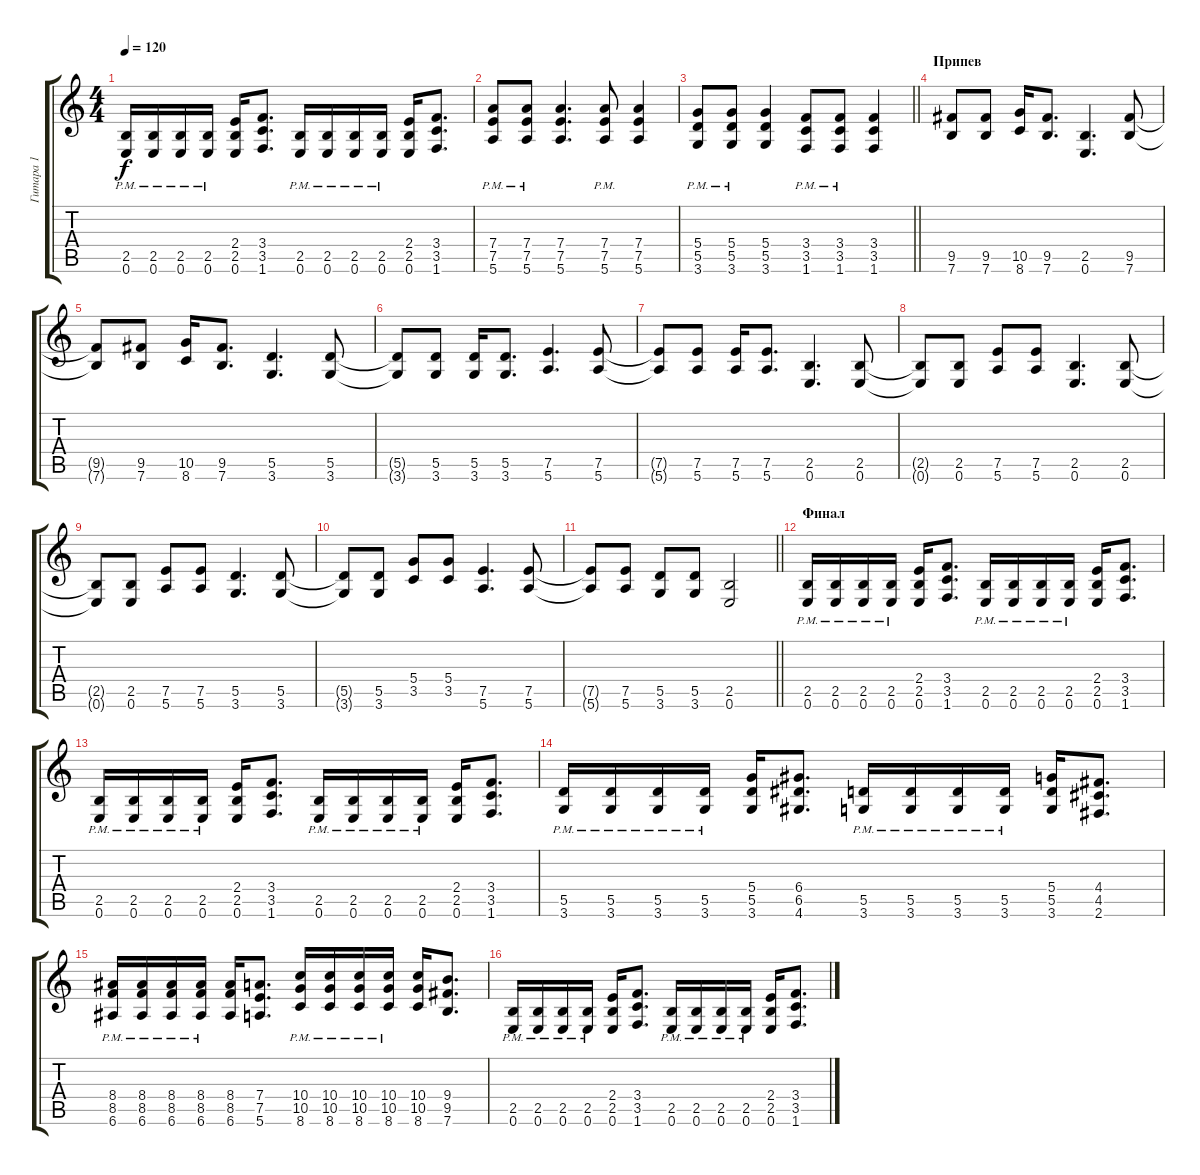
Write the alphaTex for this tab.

\track ("Гитара 1" "Гитара 1") {instrument distortionguitar}
\staff {score tabs}
\tuning (E4 B3 G3 D3 A2 E2) {hide}
\ts (4 4)
\tempo 120
\clef g2
\ks c
(2.5{pm} 0.6{pm}).16{dy f} (2.5{pm} 0.6{pm}).16 (2.5{pm} 0.6{pm}).16 (2.5{pm} 0.6{pm}).16 (2.4 2.5 0.6).16 (3.4 3.5 1.6).8{d} (2.5{pm} 0.6{pm}).16 (2.5{pm} 0.6{pm}).16 (2.5{pm} 0.6{pm}).16 (2.5{pm} 0.6{pm}).16 (2.4 2.5 0.6).16 (3.4 3.5 1.6).8{d} |
(7.4{pm} 7.5{pm} 5.6{pm}).8 (7.4{pm} 7.5{pm} 5.6{pm}).8 (7.4 7.5 5.6).4{d} (7.4{pm} 7.5{pm} 5.6{pm}).8 (7.4 7.5 5.6).4 |
\barLineRight lightlight
(5.4{pm} 5.5{pm} 3.6{pm}).8 (5.4{pm} 5.5{pm} 3.6{pm}).8 (5.4 5.5 3.6).4 (3.4{pm} 3.5{pm} 1.6{pm}).8 (3.4{pm} 3.5{pm} 1.6{pm}).8 (3.4 3.5 1.6).4 |
\section ("" "Припев")
(9.5 7.6).8 (9.5 7.6).8 (10.5 8.6).16 (9.5 7.6).8{d} (2.5 0.6).4{d} (9.5 7.6).8 |
(9.5{t} 7.6{t}).8 (9.5 7.6).8 (10.5 8.6).16 (9.5 7.6).8{d} (5.5 3.6).4{d} (5.5 3.6).8 |
(5.5{t} 3.6{t}).8 (5.5 3.6).8 (5.5 3.6).16 (5.5 3.6).8{d} (7.5 5.6).4{d} (7.5 5.6).8 |
(7.5{t} 5.6{t}).8 (7.5 5.6).8 (7.5 5.6).16 (7.5 5.6).8{d} (2.5 0.6).4{d} (2.5 0.6).8 |
(2.5{t} 0.6{t}).8 (2.5 0.6).8 (7.5 5.6).8 (7.5 5.6).8 (2.5 0.6).4{d} (2.5 0.6).8 |
(2.5{t} 0.6{t}).8 (2.5 0.6).8 (7.5 5.6).8 (7.5 5.6).8 (5.5 3.6).4{d} (5.5 3.6).8 |
(5.5{t} 3.6{t}).8 (5.5 3.6).8 (5.4 3.5).8 (5.4 3.5).8 (7.5 5.6).4{d} (7.5 5.6).8 |
\barLineRight lightlight
(7.5{t} 5.6{t}).8 (7.5 5.6).8 (5.5 3.6).8 (5.5 3.6).8 (2.5 0.6).2 |
\section ("" "Финал")
(2.5{pm} 0.6{pm}).16 (2.5{pm} 0.6{pm}).16 (2.5{pm} 0.6{pm}).16 (2.5{pm} 0.6{pm}).16 (2.4 2.5 0.6).16 (3.4 3.5 1.6).8{d} (2.5{pm} 0.6{pm}).16 (2.5{pm} 0.6{pm}).16 (2.5{pm} 0.6{pm}).16 (2.5{pm} 0.6{pm}).16 (2.4 2.5 0.6).16 (3.4 3.5 1.6).8{d} |
(2.5{pm} 0.6{pm}).16 (2.5{pm} 0.6{pm}).16 (2.5{pm} 0.6{pm}).16 (2.5{pm} 0.6{pm}).16 (2.4 2.5 0.6).16 (3.4 3.5 1.6).8{d} (2.5{pm} 0.6{pm}).16 (2.5{pm} 0.6{pm}).16 (2.5{pm} 0.6{pm}).16 (2.5{pm} 0.6{pm}).16 (2.4 2.5 0.6).16 (3.4 3.5 1.6).8{d} |
(5.5{pm} 3.6{pm}).16 (5.5{pm} 3.6{pm}).16 (5.5{pm} 3.6{pm}).16 (5.5{pm} 3.6{pm}).16 (5.4 5.5 3.6).16 (6.4 6.5 4.6).8{d} (5.5{pm} 3.6{pm}).16 (5.5{pm} 3.6{pm}).16 (5.5{pm} 3.6{pm}).16 (5.5{pm} 3.6{pm}).16 (5.4 5.5 3.6).16 (4.4 4.5 2.6).8{d} |
(8.4{pm} 8.5{pm} 6.6{pm}).16 (8.4{pm} 8.5{pm} 6.6{pm}).16 (8.4{pm} 8.5{pm} 6.6{pm}).16 (8.4{pm} 8.5{pm} 6.6{pm}).16 (8.4 8.5 6.6).16 (7.4 7.5 5.6).8{d} (10.4{pm} 10.5{pm} 8.6{pm}).16 (10.4{pm} 10.5{pm} 8.6{pm}).16 (10.4{pm} 10.5{pm} 8.6{pm}).16 (10.4{pm} 10.5{pm} 8.6{pm}).16 (10.4 10.5 8.6).16 (9.4 9.5 7.6).8{d} |
(2.5{pm} 0.6{pm}).16 (2.5{pm} 0.6{pm}).16 (2.5{pm} 0.6{pm}).16 (2.5{pm} 0.6{pm}).16 (2.4 2.5 0.6).16 (3.4 3.5 1.6).8{d} (2.5{pm} 0.6{pm}).16 (2.5{pm} 0.6{pm}).16 (2.5{pm} 0.6{pm}).16 (2.5{pm} 0.6{pm}).16 (2.4 2.5 0.6).16 (3.4 3.5 1.6).8{d}
